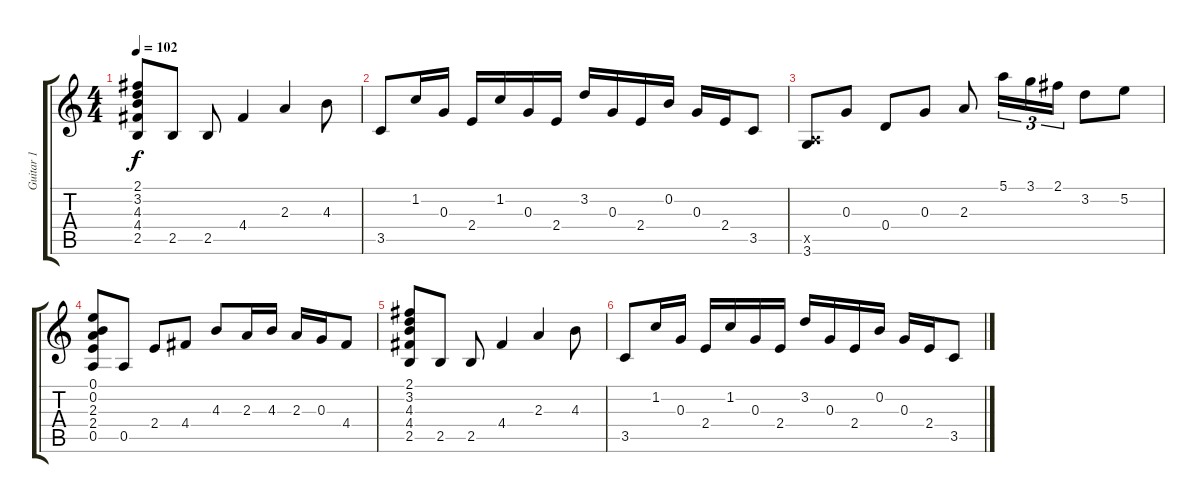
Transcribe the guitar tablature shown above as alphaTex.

\track ("Guitar 1" "Guitar 1") {instrument acousticguitarnylon}
\staff {score tabs}
\tuning (E4 B3 G3 D3 A2 E2) {hide}
\ts (4 4)
\tempo 102
\clef g2
\ks c
(2.1 3.2 4.3 4.4 2.5).8{dy f} 2.5.8 2.5.8 4.4.4 2.3.4 4.3.8 |
3.5.8 1.2.16 0.3.16 2.4.16 1.2.16 0.3.16 2.4.16 3.2.16 0.3.16 2.4.16 0.2.16 0.3.16 2.4.16 3.5.8 |
(0.5{x} 3.6).8 0.3.8 0.4.8 0.3.8 2.3.8 5.1.16{tu (3 2)} 3.1.16{tu (3 2)} 2.1.16{tu (3 2)} 3.2.8 5.2.8 |
(0.1 0.2 2.3 2.4 0.5).8 0.5.8 2.4.8 4.4.8 4.3.8 2.3.16 4.3.16 2.3.16 0.3.16 4.4.8 |
(2.1 3.2 4.3 4.4 2.5).8 2.5.8 2.5.8 4.4.4 2.3.4 4.3.8 |
3.5.8 1.2.16 0.3.16 2.4.16 1.2.16 0.3.16 2.4.16 3.2.16 0.3.16 2.4.16 0.2.16 0.3.16 2.4.16 3.5.8
